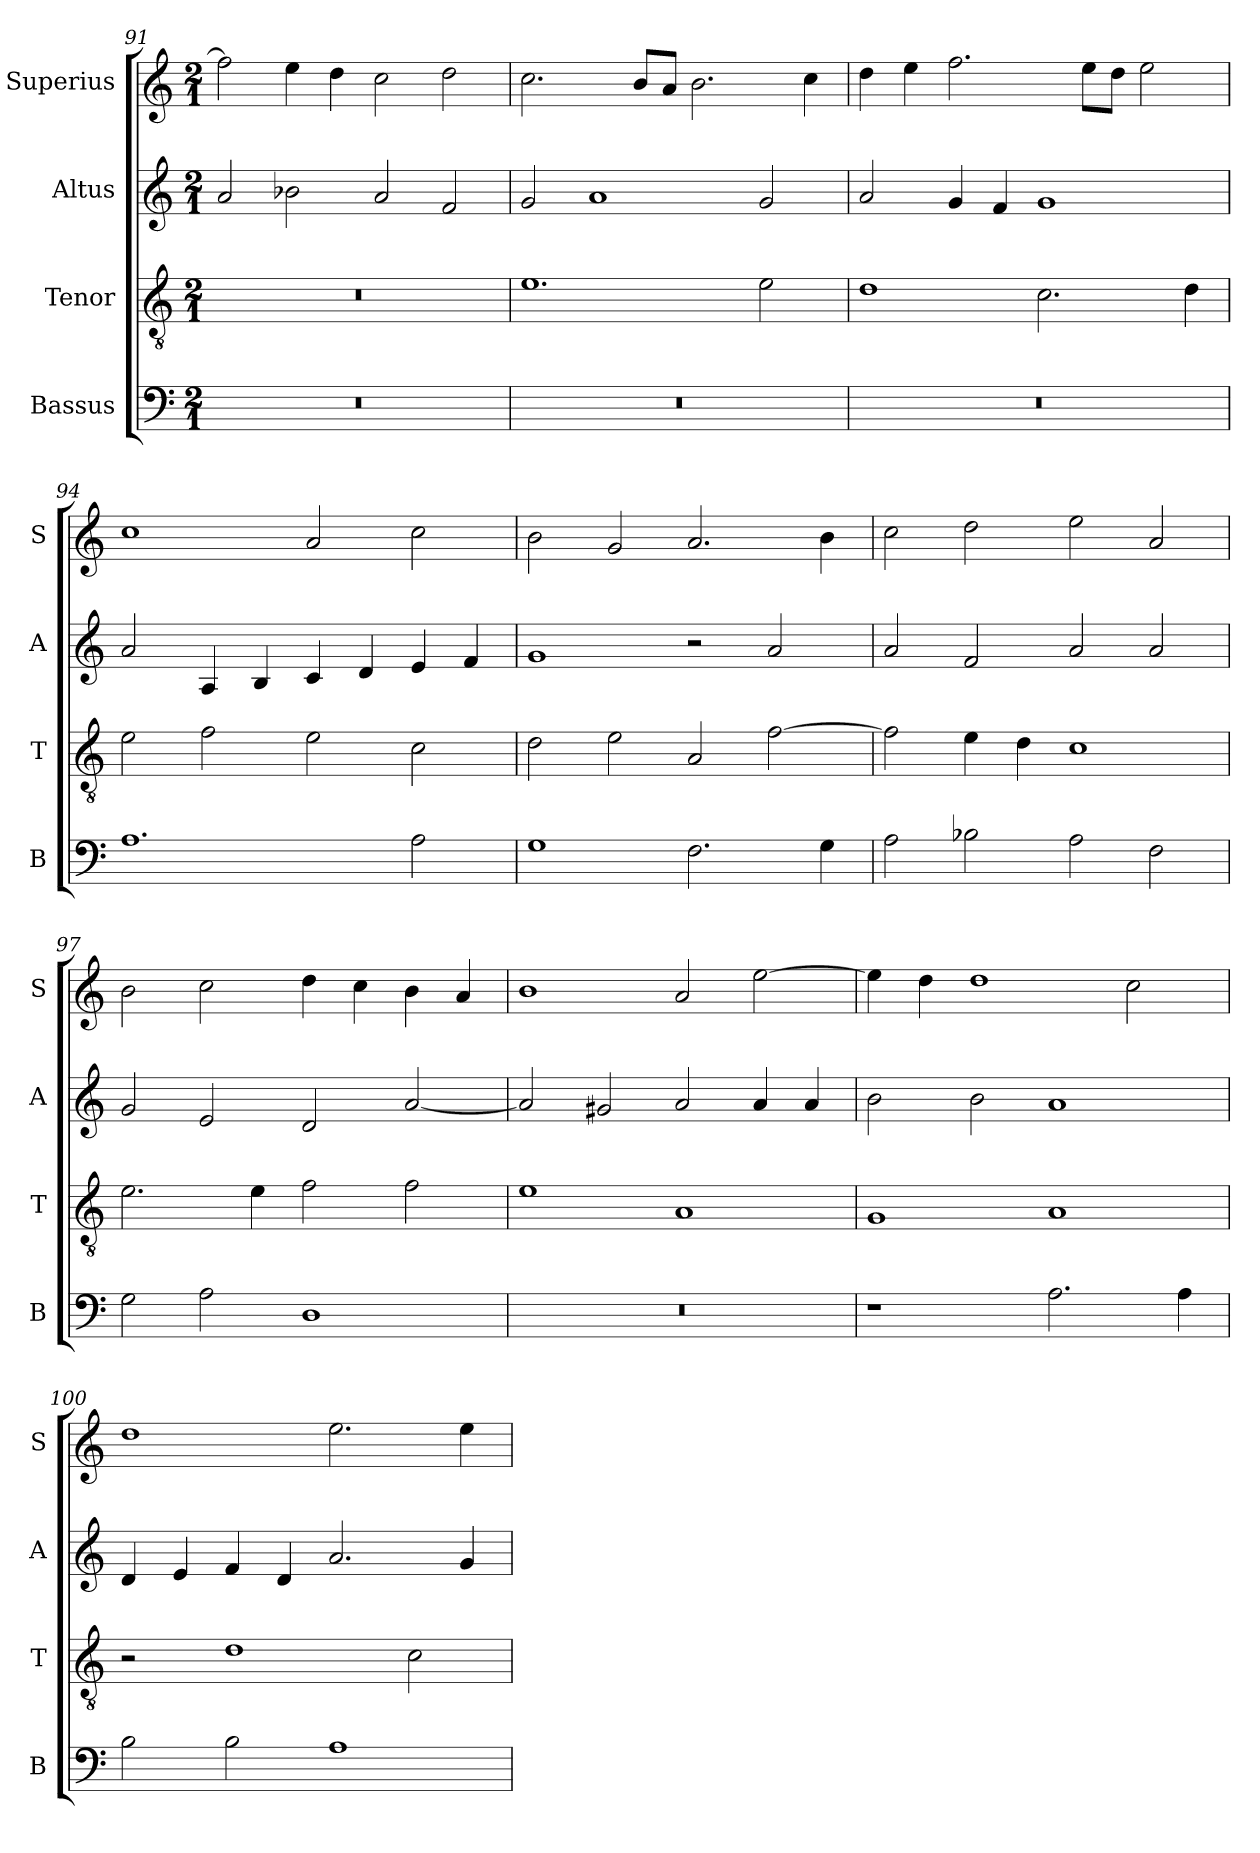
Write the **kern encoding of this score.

**kern	**kern	**kern	**kern
*part4	*part3	*part2	*part1
*staff4	*staff3	*staff2	*staff1
*I"Bassus	*I"Tenor	*I"Altus	*I"Superius
*I'B	*I'T	*I'A	*I'S
*clefF4	*clefGv2	*clefG2	*clefG2
*k[]	*k[]	*k[]	*k[]
*C:	*C:	*C:	*C:
*M2/1	*M2/1	*M2/1	*M2/1
=91	=91	=91	=91
0r	0r	2a	2ff]
.	.	2b-X	4ee
.	.	.	4dd
.	.	2a	2cc
.	.	2f	2dd
=92	=92	=92	=92
0r	1.e	2g	2.cc
.	.	1a	.
.	.	.	8bL
.	.	.	8aJ
.	.	.	2.b
.	2e	2g	.
.	.	.	4cc
=93	=93	=93	=93
0r	1d	2a	4dd
.	.	.	4ee
.	.	4g	2.ff
.	.	4f	.
.	2.c	1g	.
.	.	.	8eeL
.	.	.	8ddJ
.	.	.	2ee
.	4d	.	.
=94	=94	=94	=94
1.A	2e	2a	1cc
.	2f	4A	.
.	.	4B	.
.	2e	4c	2a
.	.	4d	.
2A	2c	4e	2cc
.	.	4f	.
=95	=95	=95	=95
1G	2d	1g	2b
.	2e	.	2g
2.F	2A	2r	2.a
.	[2f	2a	.
4G	.	.	4b
=96	=96	=96	=96
2A	2f]	2a	2cc
2B-X	4e	2f	2dd
.	4d	.	.
2A	1c	2a	2ee
2F	.	2a	2a
=97	=97	=97	=97
2G	2.e	2g	2b
2A	.	2e	2cc
.	4e	.	.
1D	2f	2d	4dd
.	.	.	4cc
.	2f	[2a	4b
.	.	.	4a
=98	=98	=98	=98
0r	1e	2a]	1b
.	.	2g#X	.
.	1A	2a	2a
.	.	4a	[2ee
.	.	4a	.
=99	=99	=99	=99
1r	1G	2b	4ee]
.	.	.	4dd
.	.	2b	1dd
2.A	1A	1a	.
.	.	.	2cc
4A	.	.	.
=100	=100	=100	=100
2B	2r	4d	1dd
.	.	4e	.
2B	1d	4f	.
.	.	4d	.
1A	.	2.a	2.ee
.	2c	.	.
.	.	4g	4ee
=	=	=	=
*-	*-	*-	*-
